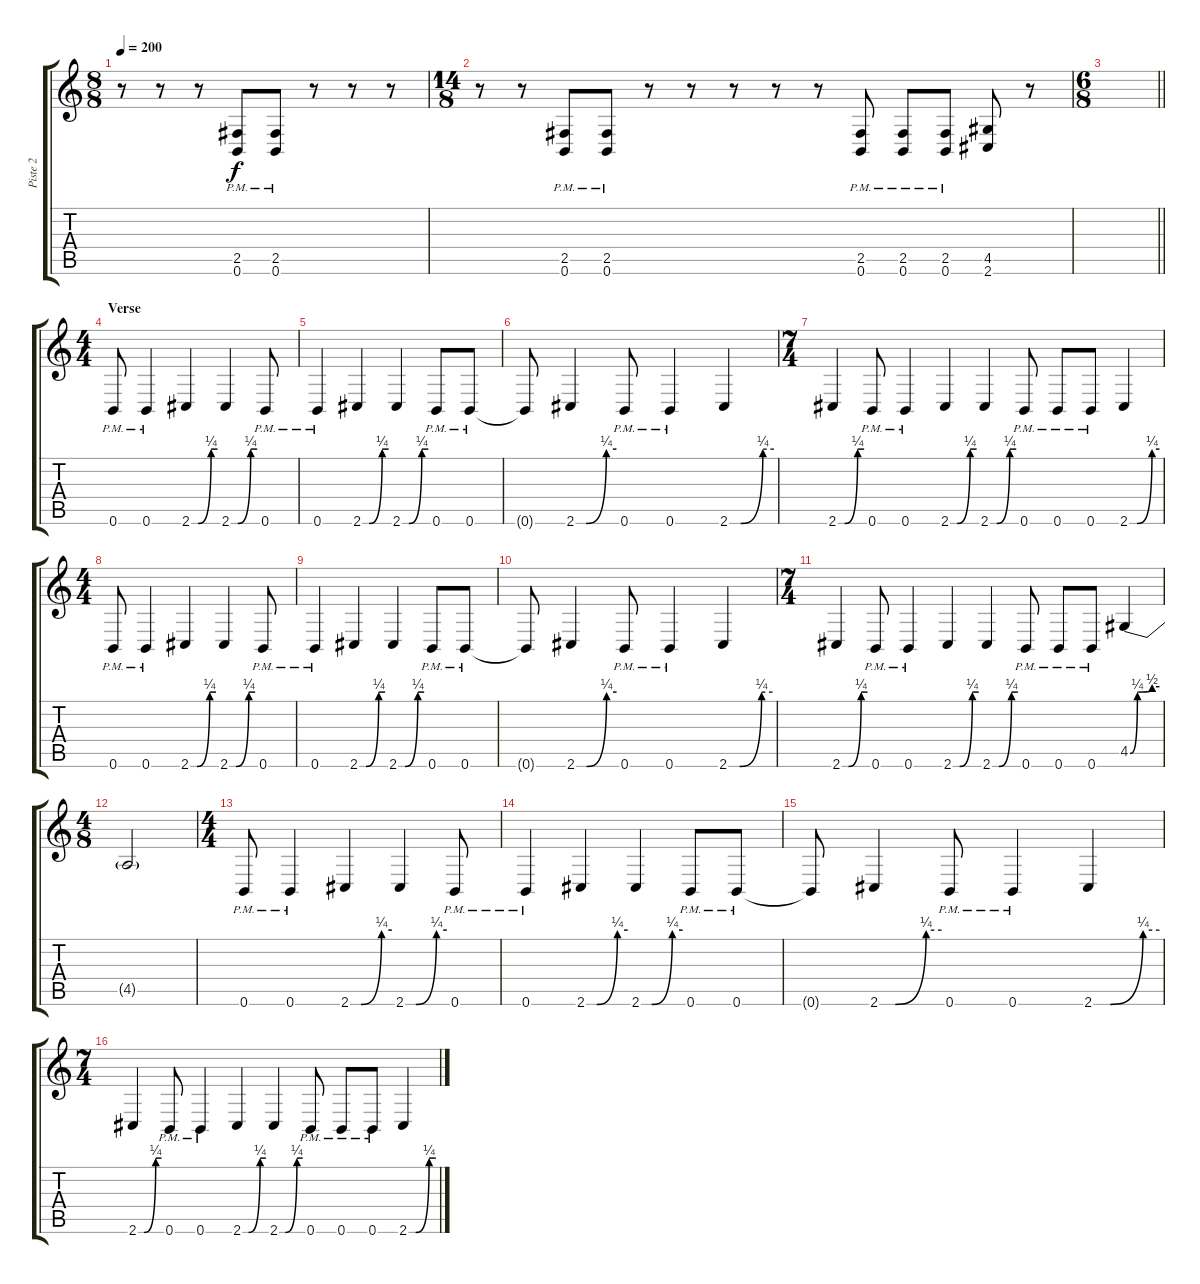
\track ("Piste 2" "Piste 2") {instrument distortionguitar}
\staff {score tabs}
\tuning (B3 Gb3 D3 A2 E2 B1) {hide}
\ts (8 8)
\tempo 200
\clef g2
\ks c
r.8{dy f} r.8 r.8 (2.5{pm} 0.6{pm}).8 (2.5{pm} 0.6{pm}).8 r.8 r.8 r.8 |
\ts (14 8)
r.8 r.8 (2.5{pm} 0.6{pm}).8 (2.5{pm} 0.6{pm}).8 r.8 r.8 r.8 r.8 r.8 (2.5{pm} 0.6{pm}).8 (2.5{pm} 0.6{pm}).8 (2.5{pm} 0.6{pm}).8 (4.5 2.6).8 r.8 |
\ts (6 8)
\barLineRight lightlight
|
\ts (4 4)
\section ("" "Verse")
0.6{pm}.8 0.6{pm}.4 2.6{be (custom 0 0 15 0 45 1 60 1)}.4 2.6{be (custom 0 0 15 0 45 1 60 1)}.4 0.6{pm}.8 |
0.6{pm}.4 2.6{be (custom 0 0 15 0 45 1 60 1)}.4 2.6{be (custom 0 0 15 0 45 1 60 1)}.4 0.6{pm}.8 0.6{pm}.8 |
0.6{t}.8 2.6{be (custom 0 0 15 0 45 1 60 1)}.4 0.6{pm}.8 0.6{pm}.4 2.6{be (custom 0 0 15 0 45 1 60 1)}.4 |
\ts (7 4)
2.6{be (custom 0 0 15 0 45 1 60 1)}.4 0.6{pm}.8 0.6{pm}.4 2.6{be (custom 0 0 15 0 45 1 60 1)}.4 2.6{be (custom 0 0 15 0 45 1 60 1)}.4 0.6{pm}.8 0.6{pm}.8 0.6{pm}.8 2.6{be (custom 0 0 15 0 45 1 60 1)}.4 |
\ts (4 4)
0.6{pm}.8 0.6{pm}.4 2.6{be (custom 0 0 15 0 45 1 60 1)}.4 2.6{be (custom 0 0 15 0 45 1 60 1)}.4 0.6{pm}.8 |
0.6{pm}.4 2.6{be (custom 0 0 15 0 45 1 60 1)}.4 2.6{be (custom 0 0 15 0 45 1 60 1)}.4 0.6{pm}.8 0.6{pm}.8 |
0.6{t}.8 2.6{be (custom 0 0 15 0 45 1 60 1)}.4 0.6{pm}.8 0.6{pm}.4 2.6{be (custom 0 0 15 0 45 1 60 1)}.4 |
\ts (7 4)
2.6{be (custom 0 0 15 0 45 1 60 1)}.4 0.6{pm}.8 0.6{pm}.4 2.6{be (custom 0 0 15 0 45 1 60 1)}.4 2.6{be (custom 0 0 15 0 45 1 60 1)}.4 0.6{pm}.8 0.6{pm}.8 0.6{pm}.8 4.5{be (custom 0 0 15 1 45 2 60 2)}.4 |
\ts (4 8)
4.5{t}.2 |
\ts (4 4)
0.6{pm}.8 0.6{pm}.4 2.6{be (custom 0 0 15 0 45 1 60 1)}.4 2.6{be (custom 0 0 15 0 45 1 60 1)}.4 0.6{pm}.8 |
0.6{pm}.4 2.6{be (custom 0 0 15 0 45 1 60 1)}.4 2.6{be (custom 0 0 15 0 45 1 60 1)}.4 0.6{pm}.8 0.6{pm}.8 |
0.6{t}.8 2.6{be (custom 0 0 15 0 45 1 60 1)}.4 0.6{pm}.8 0.6{pm}.4 2.6{be (custom 0 0 15 0 45 1 60 1)}.4 |
\ts (7 4)
2.6{be (custom 0 0 15 0 45 1 60 1)}.4 0.6{pm}.8 0.6{pm}.4 2.6{be (custom 0 0 15 0 45 1 60 1)}.4 2.6{be (custom 0 0 15 0 45 1 60 1)}.4 0.6{pm}.8 0.6{pm}.8 0.6{pm}.8 2.6{be (custom 0 0 15 0 45 1 60 1)}.4
